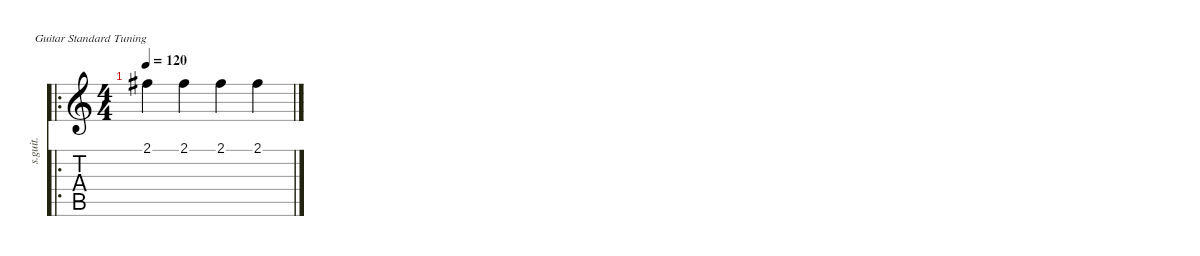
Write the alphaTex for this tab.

\defaultSystemsLayout 4
\hideDynamics
\bracketExtendMode nobrackets
\otherSystemsTrackNameOrientation horizontal
\track ("Steel Guitar" "s.guit.") {instrument acousticguitarsteel}
\staff {score tabs}
\tuning (E4 B3 G3 D3 A2 E2)
\ro
\ts (4 4)
\tempo 120
\clef g2
\ks c
2.1{acc #}.4{dy mf instrument acousticguitarsteel beam Down} 2.1{acc #}.4{beam Down} 2.1{acc #}.4{beam Down} 2.1{acc #}.4{beam Down}
